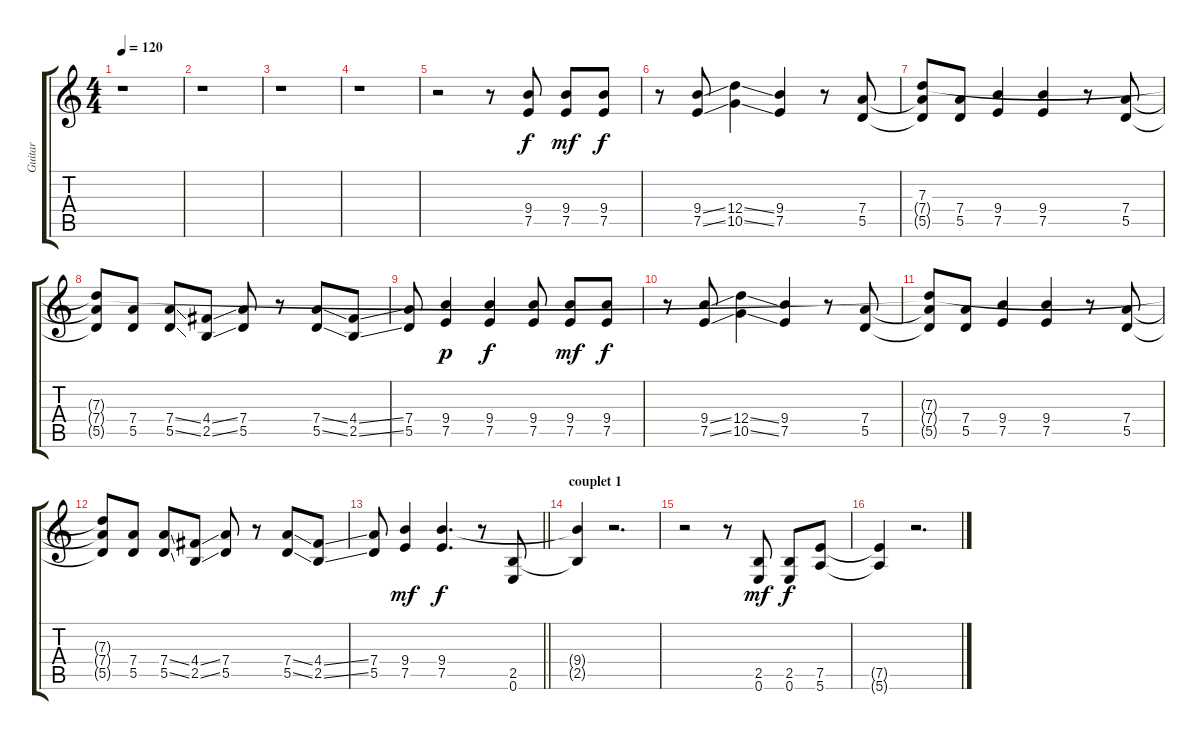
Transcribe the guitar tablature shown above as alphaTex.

\track ("Guitar" "Guitar") {instrument overdrivenguitar}
\staff {score tabs}
\tuning (E4 B3 G3 D3 A2 E2) {hide}
\ts (4 4)
\tempo 120
\clef g2
\ks c
r.1{dy f instrument overdrivenguitar} |
r.1 |
r.1 |
r.1 |
r.2 r.8 (9.4 7.5).8 (9.4 7.5).8{dy mf} (9.4 7.5).8{dy f} |
r.8 (9.4{ss} 7.5{ss}).8 (12.4{ss} 10.5{ss}).4 (9.4 7.5).4 r.8 (7.4 5.5).8 |
(7.3 7.4{t} 5.5{t}).8 (7.4 5.5).8 (9.4 7.5).4 (9.4 7.5).4 r.8 (7.4 5.5).8 |
(7.3{t} 7.4{t} 5.5{t}).8 (7.4 5.5).8 (7.4{ss} 5.5{ss}).8 (4.4{ss} 2.5{ss}).8 (7.4 5.5).8 r.8 (7.4{ss} 5.5{ss}).8 (4.4{ss} 2.5{ss}).8 |
(7.4 5.5).8 (9.4 7.5).4{dy p} (9.4 7.5).4{dy f} (9.4 7.5).8 (9.4 7.5).8{dy mf} (9.4 7.5).8{dy f} |
r.8 (9.4{ss} 7.5{ss}).8 (12.4{ss} 10.5{ss}).4 (9.4 7.5).4 r.8 (7.4 5.5).8 |
(7.3{t} 7.4{t} 5.5{t}).8 (7.4 5.5).8 (9.4 7.5).4 (9.4 7.5).4 r.8 (7.4 5.5).8 |
(7.3{t} 7.4{t} 5.5{t}).8 (7.4 5.5).8 (7.4{ss} 5.5{ss}).8 (4.4{ss} 2.5{ss}).8 (7.4 5.5).8 r.8 (7.4{ss} 5.5{ss}).8 (4.4{ss} 2.5{ss}).8 |
\barLineRight lightlight
(7.4 5.5).8 (9.4 7.5).4{dy mf} (9.4 7.5).4{d dy f} r.8 (2.5 0.6).8 |
\section ("" "couplet 1")
(9.4{t} 2.5{t}).4 r.2{d} |
r.2 r.8 (2.5 0.6).8{dy mf} (2.5 0.6).8{dy f} (7.5 5.6).8 |
(7.5{t} 5.6{t}).4 r.2{d}
